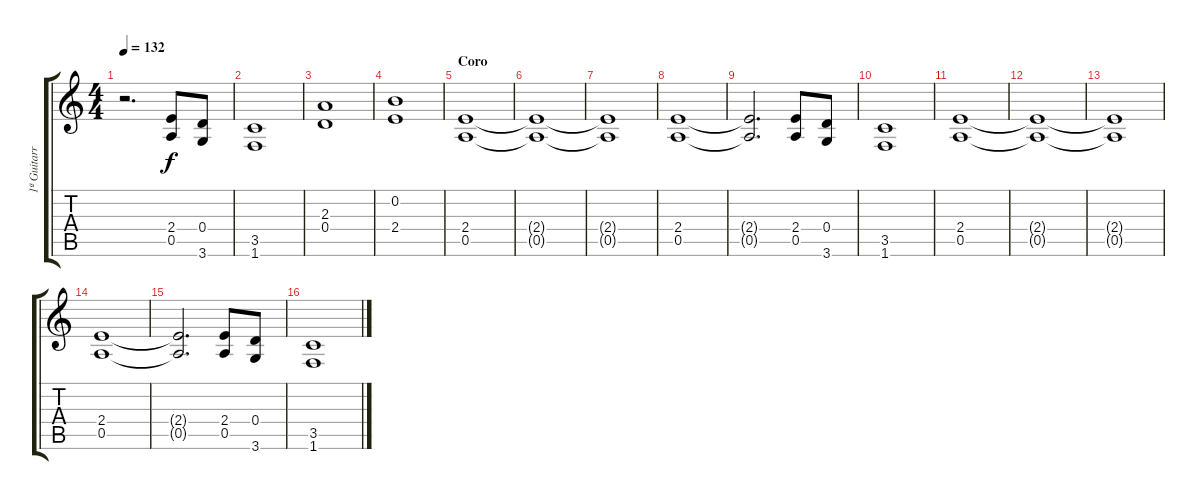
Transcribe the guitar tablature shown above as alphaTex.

\track ("1ª Guitarra" "1ª Guitarr") {instrument distortionguitar}
\staff {score tabs}
\tuning (E4 B3 G3 D3 A2 E2) {hide}
\ts (4 4)
\tempo 132
\clef g2
\ks aminor
r.2{d dy f} (2.4 0.5).8{volume 14} (0.4 3.6).8 |
(3.5 1.6).1 |
(2.3 0.4).1 |
(0.2 2.4).1 |
\section ("" "Coro")
(2.4 0.5).1 |
(2.4{t} 0.5{t}).1 |
(2.4{t} 0.5{t}).1 |
(2.4 0.5).1 |
(2.4{t} 0.5{t}).2{d} (2.4 0.5).8 (0.4 3.6).8 |
(3.5 1.6).1 |
(2.4 0.5).1 |
(2.4{t} 0.5{t}).1 |
(2.4{t} 0.5{t}).1 |
(2.4 0.5).1 |
(2.4{t} 0.5{t}).2{d} (2.4 0.5).8 (0.4 3.6).8 |
(3.5 1.6).1
